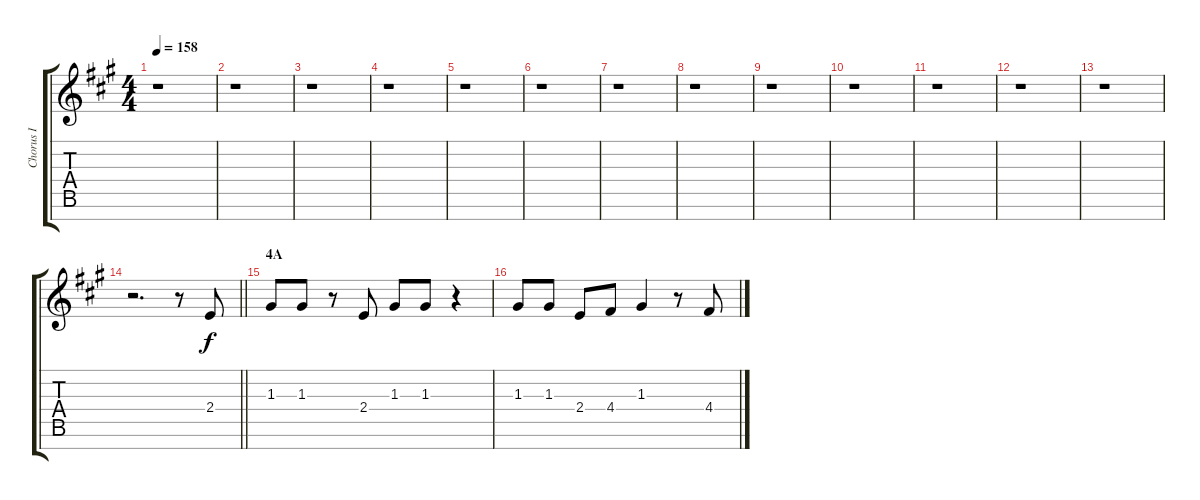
\track ("Chorus I" "Chorus I") {instrument voiceoohs}
\staff {score tabs}
\tuning (E5 B4 G4 D4 A3 E3 B2) {hide}
\ts (4 4)
\tempo 158
\clef g2
\ks a
r.1{dy f} |
r.1 |
r.1 |
r.1 |
r.1 |
r.1 |
r.1 |
r.1 |
r.1 |
r.1 |
r.1 |
r.1 |
r.1 |
\barLineRight lightlight
r.2{d} r.8 2.4.8 |
\section ("" "4A")
1.3.8 1.3.8 r.8 2.4.8 1.3.8 1.3.8 r.4 |
1.3.8 1.3.8 2.4.8 4.4.8 1.3.4 r.8 4.4.8
